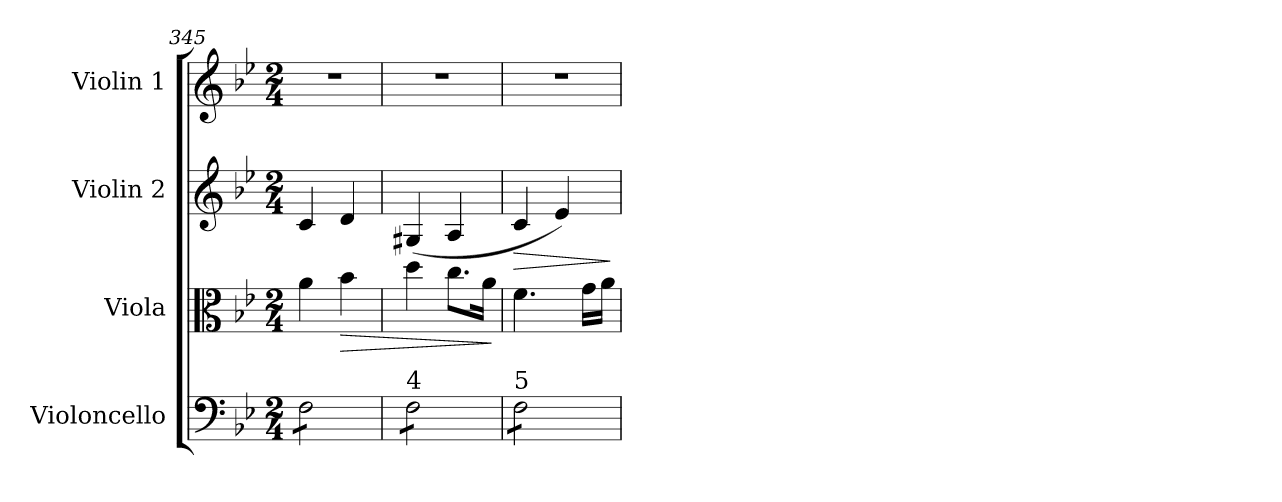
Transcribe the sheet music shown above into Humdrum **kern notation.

**kern	**kern	**dynam	**kern	**dynam	**kern
*part4	*part3	*part3	*part2	*part2	*part1
*staff4	*staff3	*staff3	*staff2	*staff2	*staff1
*I"Violoncello	*I"Viola	*	*I"Violin 2	*	*I"Violin 1
*I'Vc	*I'Vla	*	*I'Vln	*	*I'Vln
*clefF4	*clefC3	*	*clefG2	*	*clefG2
*k[b-e-]	*k[b-e-]	*	*k[b-e-]	*	*k[b-e-]
*M2/4	*M2/4	*	*M2/4	*	*M2/4
=345	=345	=345	=345	=345	=345
!LO:TX:a:t=3	!	!	!	!	!
*tremolo	*	*	*	*	*
8F\L	4a\	.	4c/	.	2r
8F\	.	.	.	.	.
!	!	!LO:HP:b	!	!	!
8F\	4b-\	>	4d/	.	.
8F\J	.	.	.	.	.
=346	=346	=346	=346	=346	=346
!LO:TX:a:t=4	!	!	!	!	!
8F\L	4dd\	.	(4G#X/	.	2r
8F\	.	.	.	.	.
8F\	8.cc\L	.	4A/	.	.
8F\J	.	.	.	.	.
.	16a\Jk	.	.	.	.
.	.	]	.	.	.
!!LO:PB:g=z
=347	=347	=347	=347	=347	=347
!LO:TX:a:t=5	!	!	!	!	!
!	!	!	!	!LO:HP:b	!
8F\L	4.f\	.	4c/	>	2r
8F\	.	.	.	.	.
8F\	.	.	4e-/)	.	.
8F\J	16g\LL	.	.	.	.
*Xtremolo	*	*	*	*	*
.	16a\JJ	.	.	.	.
.	.	.	.	]	.
=	=	=	=	=	=
*-	*-	*-	*-	*-	*-
